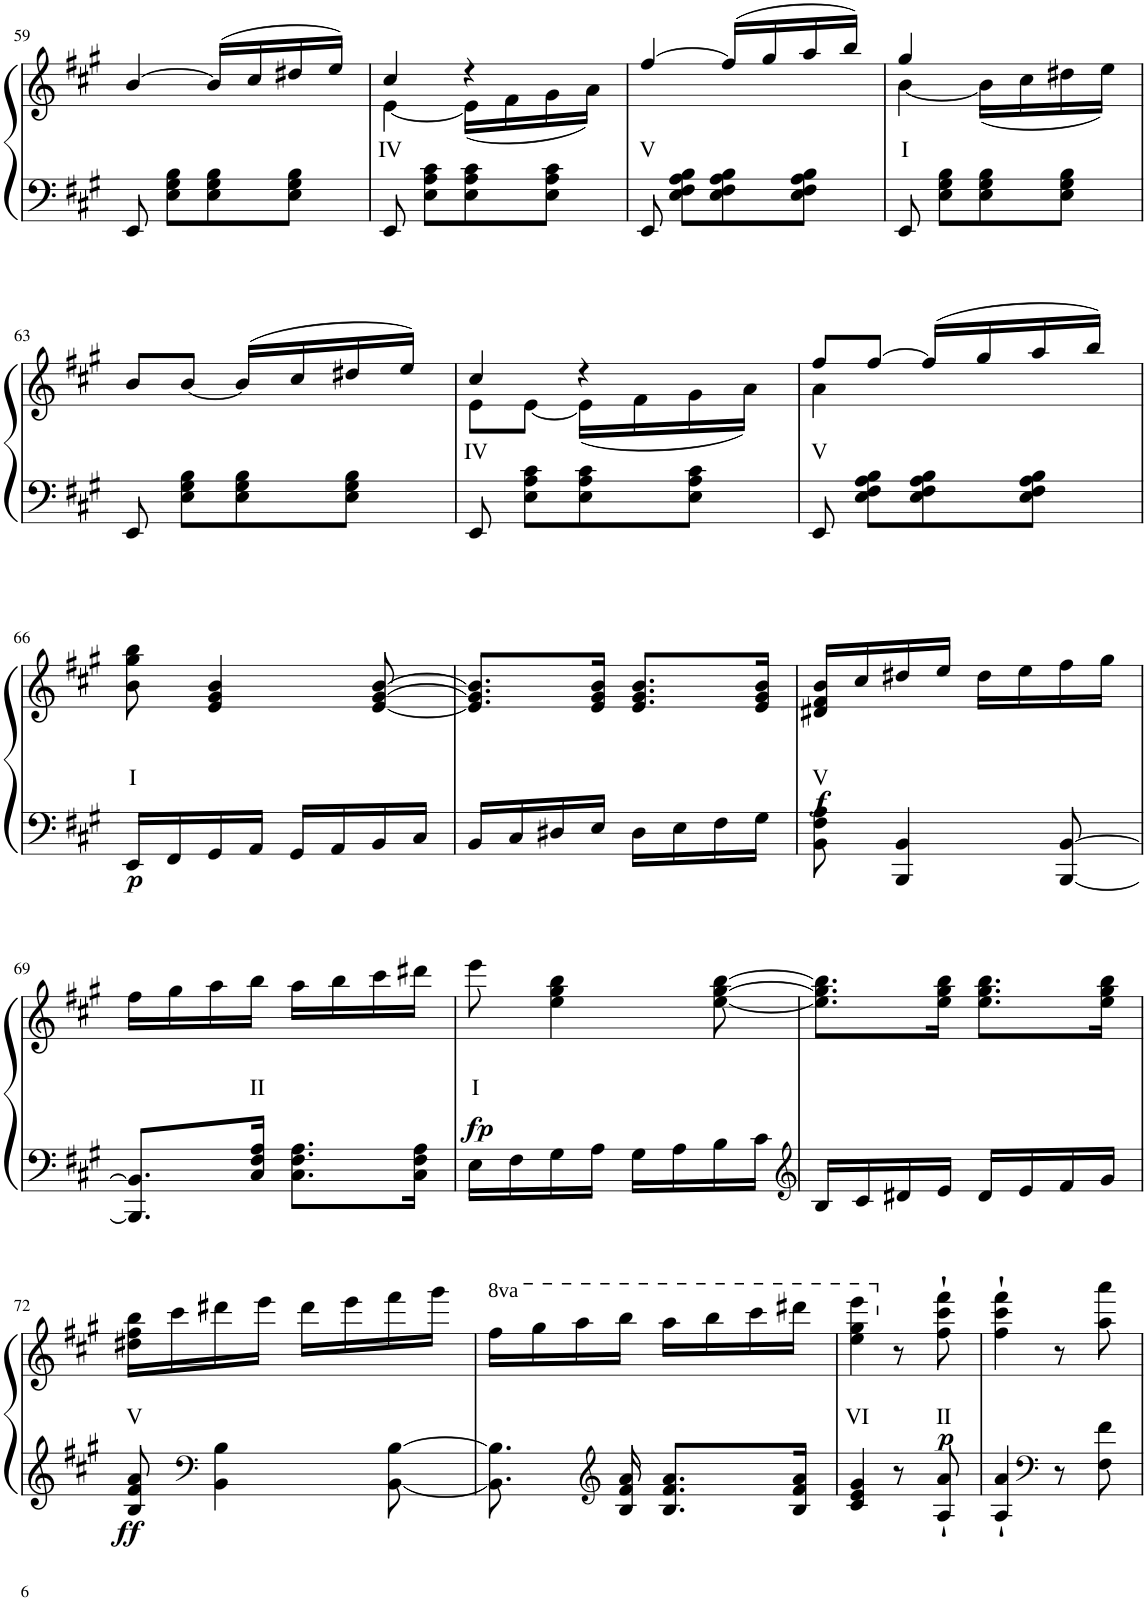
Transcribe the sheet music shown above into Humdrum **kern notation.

**kern	**kern	**text	**dynam
*part1	*part1	*part1	*part1
*staff2	*staff1	*staff1	*staff1/2
*I"Piano	*	*	*
*I'Pno	*	*	*
!!LO:PB:g=z
*clefF4	*clefG2	*	*
*k[f#c#g#]	*k[f#c#g#]	*	*
*M2/4	*M2/4	*	*
=59	=59	=59	=59
8EE/	[>4b/	.	.
8E\ 8G#\ 8B\L	.	.	.
8E\ 8G#\ 8B\	(>16b/LL]	.	.
.	16cc#/	.	.
8E\ 8G#\ 8B\J	16dd#X/	.	.
.	16ee/JJ)	.	.
=60	=60	=60	=60
*	*^	*	*
!	!	!	!LO:LY:b	!
8EE/	4cc#/	[4e\	IV	.
8E\ 8A\ 8c#\L	.	.	.	.
8E\ 8A\ 8c#\	4r	(16e\LL]	.	.
.	.	16f#\	.	.
8E\ 8A\ 8c#\J	.	16g#\	.	.
.	.	16a\JJ)	.	.
=61	=61	=61	=61	=61
!	!	!	!LO:LY:b	!
*	*v	*v	*	*
8EE/	[>4ff#/	V	.
8E\ 8F#\ 8A\ 8B\L	.	.	.
8E\ 8F#\ 8A\ 8B\	(>16ff#/LL]	.	.
.	16gg#/	.	.
8E\ 8F#\ 8A\ 8B\J	16aa/	.	.
.	16bb/JJ)	.	.
=62	=62	=62	=62
*	*^	*	*
!	!	!	!LO:LY:b	!
8EE/	4gg#/	[4b\	I	.
8E\ 8G#\ 8B\L	.	.	.	.
8E\ 8G#\ 8B\	4ryy	(16b\LL]	.	.
.	.	16cc#\	.	.
8E\ 8G#\ 8B\J	.	16dd#X\	.	.
.	.	16ee\JJ)	.	.
*	*v	*v	*	*
!!LO:LB:g=z
=63	=63	=63	=63
8EE/	8b/L	.	.
8E\ 8G#\ 8B\L	[8b/J	.	.
8E\ 8G#\ 8B\	(>16b/LL]	.	.
.	16cc#/	.	.
8E\ 8G#\ 8B\J	16dd#X/	.	.
.	16ee/JJ)	.	.
=64	=64	=64	=64
!	!	!LO:LY:b	!
*	*^	*	*
8EE/	4cc#/	8e\L	IV	.
8E\ 8A\ 8c#\L	.	[8e\J	.	.
8E\ 8A\ 8c#\	4r	(16e\LL]	.	.
.	.	16f#\	.	.
8E\ 8A\ 8c#\J	.	16g#\	.	.
.	.	16a\JJ)	.	.
=65	=65	=65	=65	=65
!	!	!	!LO:LY:b	!
8EE/	8ff#/L	4a\	V	.
8E\ 8F#\ 8A\ 8B\L	[8ff#/J	.	.	.
8E\ 8F#\ 8A\ 8B\	(>16ff#/LL]	4ryy	.	.
.	16gg#/	.	.	.
8E\ 8F#\ 8A\ 8B\J	16aa/	.	.	.
.	16bb/JJ)	.	.	.
*	*v	*v	*	*
!!LO:LB:g=z
=66	=66	=66	=66
!	!	!LO:LY:b	!LO:DY:b=2
16EE/LL	8b\ 8gg#\ 8bb\	I	p
16FF#/	.	.	.
16GG#/	4e/ 4g#/ 4b/	.	.
16AA/JJ	.	.	.
16GG#/LL	.	.	.
16AA/	.	.	.
16BB/	[8e/ [>8g#/ [>8b/	.	.
16C#/JJ	.	.	.
=67	=67	=67	=67
16BB/LL	8.e/] 8.g#/] 8.b/]L	.	.
16C#/	.	.	.
16D#X/	.	.	.
16E/JJ	16e/ 16g#/ 16b/Jk	.	.
16D#\LL	8.e/ 8.g#/ 8.b/L	.	.
16E\	.	.	.
16F#\	.	.	.
16G#\JJ	16e/ 16g#/ 16b/Jk	.	.
=68	=68	=68	=68
!	!	!LO:LY:b	!LO:DY:b
8BB\ 8F#\ 8A\	16d#X/ 16f#/ 16b/LL	V	f
.	16cc#/	.	.
4BBB/ 4BB/	16dd#X/	.	.
.	16ee/JJ	.	.
.	16dd#\LL	.	.
.	16ee\	.	.
[8BBB/ [>8BB/	16ff#\	.	.
.	16gg#\JJ	.	.
!!LO:LB:g=z
=69	=69	=69	=69
8.BBB/] 8.BB/]L	16ff#\LL	.	.
.	16gg#\	.	.
.	16aa\	.	.
!	!	!LO:LY:b	!
16C#/ 16F#/ 16A/Jk	16bb\JJ	II	.
8.C#\ 8.F#\ 8.A\L	16aa\LL	.	.
.	16bb\	.	.
.	16ccc#\	.	.
16C#\ 16F#\ 16A\Jk	16ddd#X\JJ	.	.
=70	=70	=70	=70
!	!	!LO:LY:b	!LO:DY:b
16E\LL	8eee\	I	fp
16F#\	.	.	.
16G#\	4ee\ 4gg#\ 4bb\	.	.
16A\JJ	.	.	.
16G#\LL	.	.	.
16A\	.	.	.
16B\	[<8ee\ [>8gg#\ [8bb\	.	.
16c#\JJ	.	.	.
=71	=71	=71	=71
*clefG2	*	*	*
16B/LL	8.ee\] 8.gg#\] 8.bb\]L	.	.
16c#/	.	.	.
16d#X/	.	.	.
16e/JJ	16ee\ 16gg#\ 16bb\Jk	.	.
16d#/LL	8.ee\ 8.gg#\ 8.bb\L	.	.
16e/	.	.	.
16f#/	.	.	.
16g#/JJ	16ee\ 16gg#\ 16bb\Jk	.	.
!!LO:LB:g=z
=72	=72	=72	=72
!	!	!LO:LY:b	!LO:DY:b=2
8B/ 8f#/ 8a/	16dd#X\ 16ff#\ 16bb\LL	V	ff
.	16ccc#\	.	.
*clefF4	*	*	*
4BB\ 4B\	16ddd#X\	.	.
.	16eee\JJ	.	.
.	16ddd#\LL	.	.
.	16eee\	.	.
[<8BB\ [8B\	16fff#\	.	.
.	16ggg#\JJ	.	.
=73	=73	=73	=73
*	*8va	*	*
8.BB\] 8.B\]	16fff#\LL	.	.
.	16ggg#\	.	.
.	16aaa\	.	.
*clefG2	*	*	*
16B/ 16f#/ 16a/	16bbb\JJ	.	.
8.B/ 8.f#/ 8.a/L	16aaa\LL	.	.
.	16bbb\	.	.
.	16cccc#\	.	.
16B/ 16f#/ 16a/Jk	16dddd#X\JJ	.	.
=74	=74	=74	=74
!	!	!LO:LY:b	!
4c#/ 4e/ 4g#/	4eee\ 4ggg#\ 4eeee\	VI	.
*	*X8va	*	*
8r	8r	.	.
!	!	!LO:LY:b	!LO:DY:b
8A/'` 8a/'`	8ff#\'` 8ccc#\'` 8fff#\'`	II	p
=75	=75	=75	=75
4A/'` 4a/'`	4ff#\'` 4ccc#\'` 4fff#\'`	.	.
*clefF4	*	*	*
8r	8r	.	.
8F#\ 8f#\	8aa\ 8aaa\	.	.
=	=	=	=
*-	*-	*-	*-
